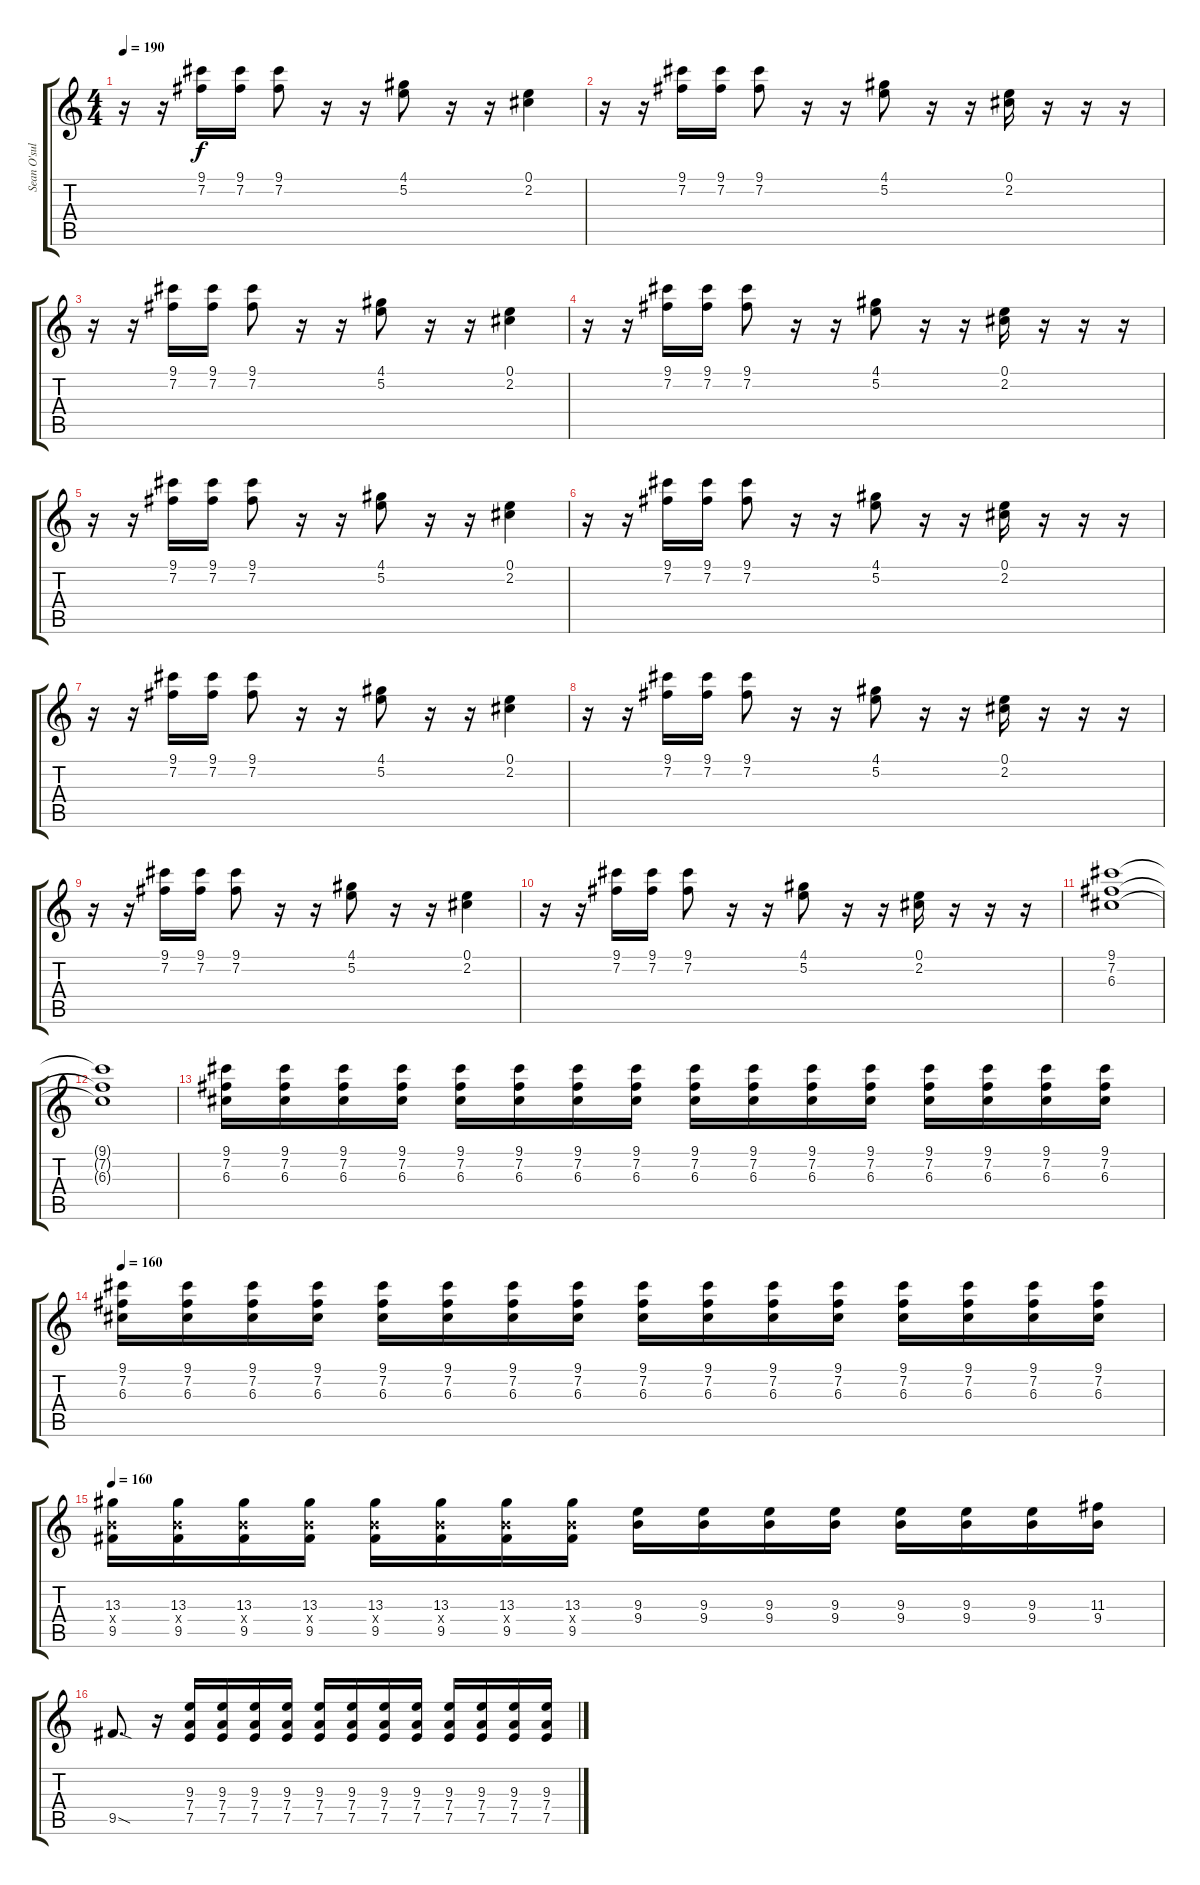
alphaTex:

\track ("Sean O'sullivan " "Sean O'sul") {instrument overdrivenguitar}
\staff {score tabs}
\tuning (E4 B3 G3 D3 A2 E2) {hide}
\ts (4 4)
\tempo 190
\clef g2
\ks c
r.16{dy f} r.16 (9.1 7.2).16 (9.1 7.2).16 (9.1 7.2).8 r.16 r.16 (4.1 5.2).8 r.16 r.16 (0.1 2.2).4 |
r.16 r.16 (9.1 7.2).16 (9.1 7.2).16 (9.1 7.2).8 r.16 r.16 (4.1 5.2).8 r.16 r.16 (0.1 2.2).16 r.16 r.16 r.16 |
r.16 r.16 (9.1 7.2).16 (9.1 7.2).16 (9.1 7.2).8 r.16 r.16 (4.1 5.2).8 r.16 r.16 (0.1 2.2).4 |
r.16 r.16 (9.1 7.2).16 (9.1 7.2).16 (9.1 7.2).8 r.16 r.16 (4.1 5.2).8 r.16 r.16 (0.1 2.2).16 r.16 r.16 r.16 |
r.16 r.16 (9.1 7.2).16 (9.1 7.2).16 (9.1 7.2).8 r.16 r.16 (4.1 5.2).8 r.16 r.16 (0.1 2.2).4 |
r.16 r.16 (9.1 7.2).16 (9.1 7.2).16 (9.1 7.2).8 r.16 r.16 (4.1 5.2).8 r.16 r.16 (0.1 2.2).16 r.16 r.16 r.16 |
r.16 r.16 (9.1 7.2).16 (9.1 7.2).16 (9.1 7.2).8 r.16 r.16 (4.1 5.2).8 r.16 r.16 (0.1 2.2).4 |
r.16 r.16 (9.1 7.2).16 (9.1 7.2).16 (9.1 7.2).8 r.16 r.16 (4.1 5.2).8 r.16 r.16 (0.1 2.2).16 r.16 r.16 r.16 |
r.16 r.16 (9.1 7.2).16 (9.1 7.2).16 (9.1 7.2).8 r.16 r.16 (4.1 5.2).8 r.16 r.16 (0.1 2.2).4 |
r.16 r.16 (9.1 7.2).16 (9.1 7.2).16 (9.1 7.2).8 r.16 r.16 (4.1 5.2).8 r.16 r.16 (0.1 2.2).16 r.16 r.16 r.16 |
(9.1 7.2 6.3).1 |
(9.1{t} 7.2{t} 6.3{t}).1 |
(9.1 7.2 6.3).16 (9.1 7.2 6.3).16 (9.1 7.2 6.3).16 (9.1 7.2 6.3).16 (9.1 7.2 6.3).16 (9.1 7.2 6.3).16 (9.1 7.2 6.3).16 (9.1 7.2 6.3).16 (9.1 7.2 6.3).16 (9.1 7.2 6.3).16 (9.1 7.2 6.3).16 (9.1 7.2 6.3).16 (9.1 7.2 6.3).16 (9.1 7.2 6.3).16 (9.1 7.2 6.3).16 (9.1 7.2 6.3).16 |
\tempo 160
(9.1 7.2 6.3).16 (9.1 7.2 6.3).16 (9.1 7.2 6.3).16 (9.1 7.2 6.3).16 (9.1 7.2 6.3).16 (9.1 7.2 6.3).16 (9.1 7.2 6.3).16 (9.1 7.2 6.3).16 (9.1 7.2 6.3).16 (9.1 7.2 6.3).16 (9.1 7.2 6.3).16 (9.1 7.2 6.3).16 (9.1 7.2 6.3).16 (9.1 7.2 6.3).16 (9.1 7.2 6.3).16 (9.1 7.2 6.3).16 |
\tempo 160
(13.3 9.4{x} 9.5).16 (13.3 9.4{x} 9.5).16 (13.3 9.4{x} 9.5).16 (13.3 9.4{x} 9.5).16 (13.3 9.4{x} 9.5).16 (13.3 9.4{x} 9.5).16 (13.3 9.4{x} 9.5).16 (13.3 9.4{x} 9.5).16 (9.3 9.4).16 (9.3 9.4).16 (9.3 9.4).16 (9.3 9.4).16 (9.3 9.4).16 (9.3 9.4).16 (9.3 9.4).16 (11.3 9.4).16 |
9.5{sod}.8{d} r.16 (9.3 7.4 7.5).16 (9.3 7.4 7.5).16 (9.3 7.4 7.5).16 (9.3 7.4 7.5).16 (9.3 7.4 7.5).16 (9.3 7.4 7.5).16 (9.3 7.4 7.5).16 (9.3 7.4 7.5).16 (9.3 7.4 7.5).16 (9.3 7.4 7.5).16 (9.3 7.4 7.5).16 (9.3 7.4 7.5).16
